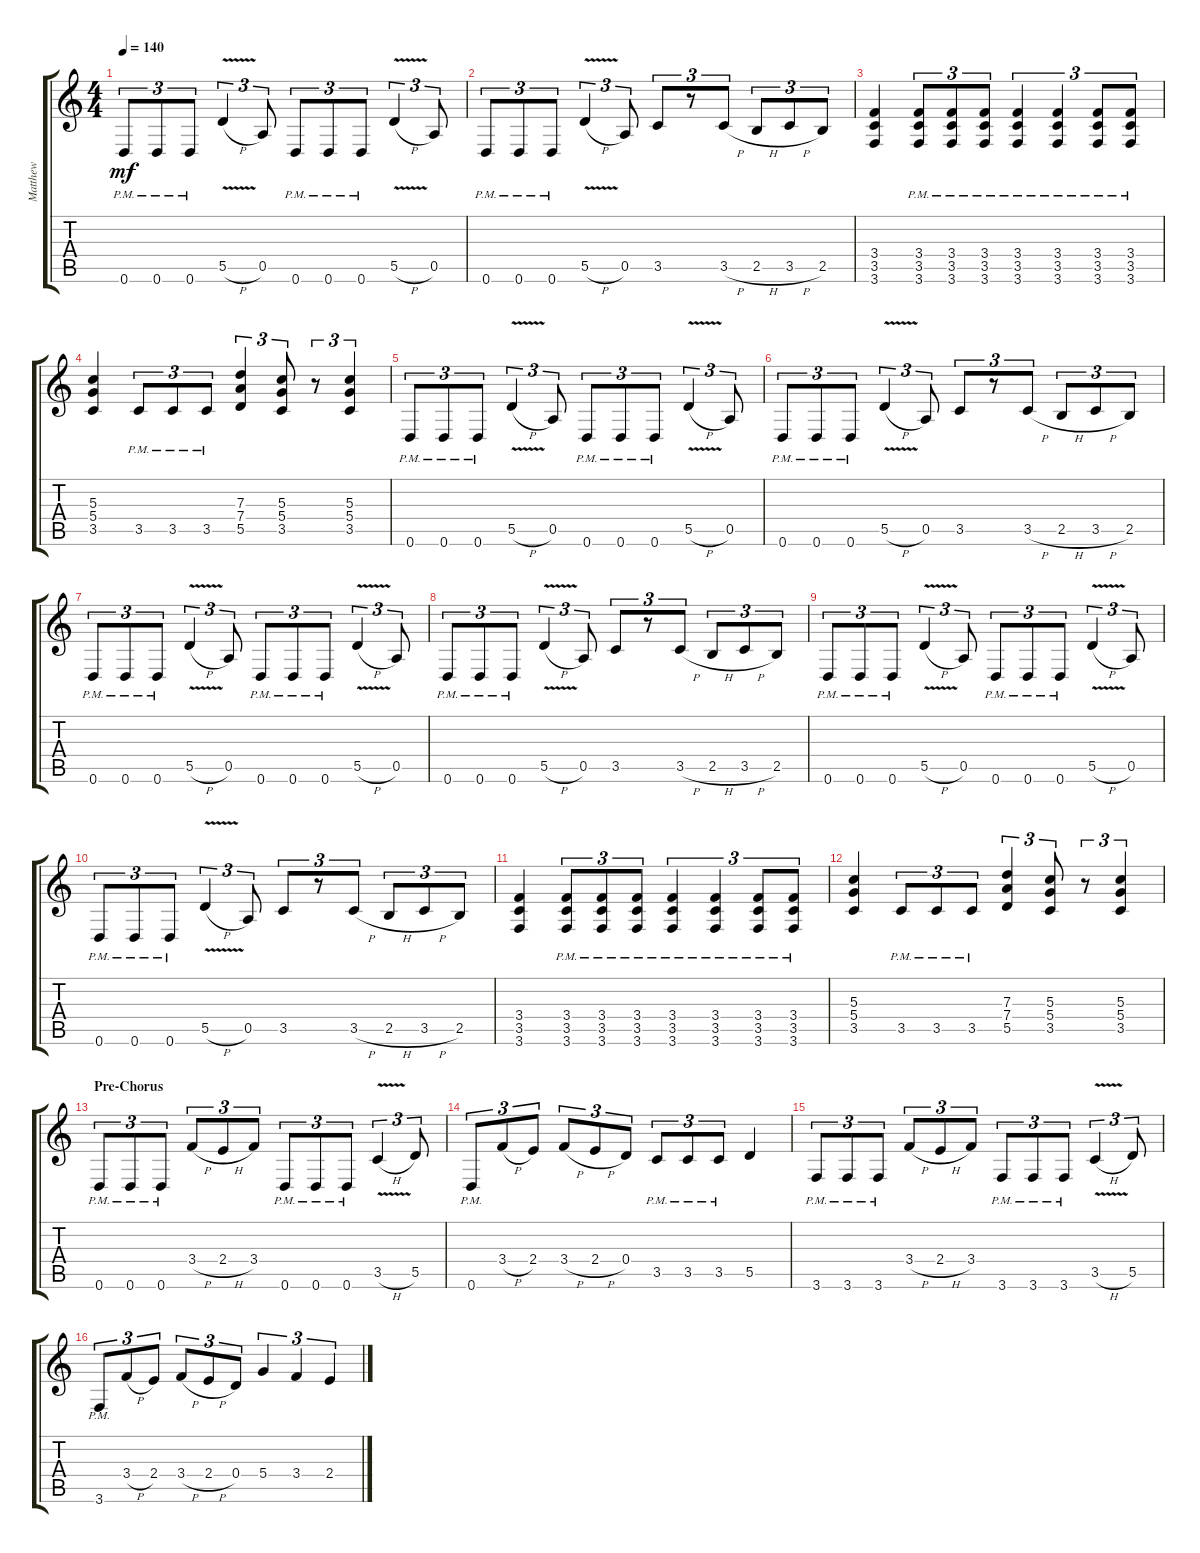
\track ("Matthew" "Matthew") {instrument distortionguitar}
\staff {score tabs}
\tuning (E4 B3 G3 D3 A2 D2) {hide}
\ts (4 4)
\tempo 140
\clef g2
\ks c
0.6{pm}.8{tu (3 2) dy mf} 0.6{pm}.8{tu (3 2)} 0.6{pm}.8{tu (3 2)} 5.5{v h}.4{tu (3 2)} 0.5.8{tu (3 2)} 0.6{pm}.8{tu (3 2)} 0.6{pm}.8{tu (3 2)} 0.6{pm}.8{tu (3 2)} 5.5{v h}.4{tu (3 2)} 0.5.8{tu (3 2)} |
0.6{pm}.8{tu (3 2)} 0.6{pm}.8{tu (3 2)} 0.6{pm}.8{tu (3 2)} 5.5{v h}.4{tu (3 2)} 0.5.8{tu (3 2)} 3.5.8{tu (3 2)} r.8{tu (3 2)} 3.5{h}.8{tu (3 2)} 2.5{h}.8{tu (3 2)} 3.5{h}.8{tu (3 2)} 2.5.8{tu (3 2)} |
(3.4 3.5 3.6).4 (3.4{pm} 3.5{pm} 3.6{pm}).8{tu (3 2)} (3.4{pm} 3.5{pm} 3.6{pm}).8{tu (3 2)} (3.4{pm} 3.5{pm} 3.6{pm}).8{tu (3 2)} (3.4{pm} 3.5{pm} 3.6{pm}).4{tu (3 2)} (3.4{pm} 3.5{pm} 3.6{pm}).4{tu (3 2)} (3.4{pm} 3.5{pm} 3.6{pm}).8{tu (3 2)} (3.4{pm} 3.5{pm} 3.6{pm}).8{tu (3 2)} |
(5.3 5.4 3.5).4 3.5{pm}.8{tu (3 2)} 3.5{pm}.8{tu (3 2)} 3.5{pm}.8{tu (3 2)} (7.3 7.4 5.5).4{tu (3 2)} (5.3 5.4 3.5).8{tu (3 2)} r.8{tu (3 2)} (5.3 5.4 3.5).4{tu (3 2)} |
0.6{pm}.8{tu (3 2)} 0.6{pm}.8{tu (3 2)} 0.6{pm}.8{tu (3 2)} 5.5{v h}.4{tu (3 2)} 0.5.8{tu (3 2)} 0.6{pm}.8{tu (3 2)} 0.6{pm}.8{tu (3 2)} 0.6{pm}.8{tu (3 2)} 5.5{v h}.4{tu (3 2)} 0.5.8{tu (3 2)} |
0.6{pm}.8{tu (3 2)} 0.6{pm}.8{tu (3 2)} 0.6{pm}.8{tu (3 2)} 5.5{v h}.4{tu (3 2)} 0.5.8{tu (3 2)} 3.5.8{tu (3 2)} r.8{tu (3 2)} 3.5{h}.8{tu (3 2)} 2.5{h}.8{tu (3 2)} 3.5{h}.8{tu (3 2)} 2.5.8{tu (3 2)} |
0.6{pm}.8{tu (3 2)} 0.6{pm}.8{tu (3 2)} 0.6{pm}.8{tu (3 2)} 5.5{v h}.4{tu (3 2)} 0.5.8{tu (3 2)} 0.6{pm}.8{tu (3 2)} 0.6{pm}.8{tu (3 2)} 0.6{pm}.8{tu (3 2)} 5.5{v h}.4{tu (3 2)} 0.5.8{tu (3 2)} |
0.6{pm}.8{tu (3 2)} 0.6{pm}.8{tu (3 2)} 0.6{pm}.8{tu (3 2)} 5.5{v h}.4{tu (3 2)} 0.5.8{tu (3 2)} 3.5.8{tu (3 2)} r.8{tu (3 2)} 3.5{h}.8{tu (3 2)} 2.5{h}.8{tu (3 2)} 3.5{h}.8{tu (3 2)} 2.5.8{tu (3 2)} |
0.6{pm}.8{tu (3 2)} 0.6{pm}.8{tu (3 2)} 0.6{pm}.8{tu (3 2)} 5.5{v h}.4{tu (3 2)} 0.5.8{tu (3 2)} 0.6{pm}.8{tu (3 2)} 0.6{pm}.8{tu (3 2)} 0.6{pm}.8{tu (3 2)} 5.5{v h}.4{tu (3 2)} 0.5.8{tu (3 2)} |
0.6{pm}.8{tu (3 2)} 0.6{pm}.8{tu (3 2)} 0.6{pm}.8{tu (3 2)} 5.5{v h}.4{tu (3 2)} 0.5.8{tu (3 2)} 3.5.8{tu (3 2)} r.8{tu (3 2)} 3.5{h}.8{tu (3 2)} 2.5{h}.8{tu (3 2)} 3.5{h}.8{tu (3 2)} 2.5.8{tu (3 2)} |
(3.4 3.5 3.6).4 (3.4{pm} 3.5{pm} 3.6{pm}).8{tu (3 2)} (3.4{pm} 3.5{pm} 3.6{pm}).8{tu (3 2)} (3.4{pm} 3.5{pm} 3.6{pm}).8{tu (3 2)} (3.4{pm} 3.5{pm} 3.6{pm}).4{tu (3 2)} (3.4{pm} 3.5{pm} 3.6{pm}).4{tu (3 2)} (3.4{pm} 3.5{pm} 3.6{pm}).8{tu (3 2)} (3.4{pm} 3.5{pm} 3.6{pm}).8{tu (3 2)} |
(5.3 5.4 3.5).4 3.5{pm}.8{tu (3 2)} 3.5{pm}.8{tu (3 2)} 3.5{pm}.8{tu (3 2)} (7.3 7.4 5.5).4{tu (3 2)} (5.3 5.4 3.5).8{tu (3 2)} r.8{tu (3 2)} (5.3 5.4 3.5).4{tu (3 2)} |
\section ("" "Pre-Chorus")
0.6{pm}.8{tu (3 2)} 0.6{pm}.8{tu (3 2)} 0.6{pm}.8{tu (3 2)} 3.4{h}.8{tu (3 2)} 2.4{h}.8{tu (3 2)} 3.4.8{tu (3 2)} 0.6{pm}.8{tu (3 2)} 0.6{pm}.8{tu (3 2)} 0.6{pm}.8{tu (3 2)} 3.5{v h}.4{tu (3 2)} 5.5.8{tu (3 2)} |
0.6{pm}.8{tu (3 2)} 3.4{h}.8{tu (3 2)} 2.4.8{tu (3 2)} 3.4{h}.8{tu (3 2)} 2.4{h}.8{tu (3 2)} 0.4.8{tu (3 2)} 3.5{pm}.8{tu (3 2)} 3.5{pm}.8{tu (3 2)} 3.5{pm}.8{tu (3 2)} 5.5.4 |
3.6{pm}.8{tu (3 2)} 3.6{pm}.8{tu (3 2)} 3.6{pm}.8{tu (3 2)} 3.4{h}.8{tu (3 2)} 2.4{h}.8{tu (3 2)} 3.4.8{tu (3 2)} 3.6{pm}.8{tu (3 2)} 3.6{pm}.8{tu (3 2)} 3.6{pm}.8{tu (3 2)} 3.5{v h}.4{tu (3 2)} 5.5.8{tu (3 2)} |
3.6{pm}.8{tu (3 2)} 3.4{h}.8{tu (3 2)} 2.4.8{tu (3 2)} 3.4{h}.8{tu (3 2)} 2.4{h}.8{tu (3 2)} 0.4.8{tu (3 2)} 5.4.4{tu (3 2)} 3.4.4{tu (3 2)} 2.4.4{tu (3 2)}
